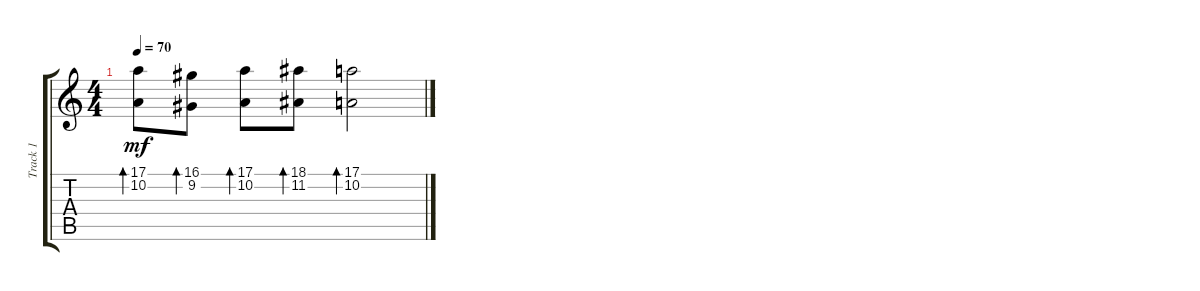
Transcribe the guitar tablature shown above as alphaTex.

\track ("Track 1" "Track 1") {instrument acousticgrandpiano}
\staff {score tabs}
\tuning (E4 B3 G3 D3 A2 D2) {hide}
\ts (4 4)
\tempo 70
\clef g2
\ks c
(17.1 10.2).8{bd 30 dy mf} (16.1 9.2).8{bd 30} (17.1 10.2).8{bd 30} (18.1 11.2).8{bd 30} (17.1 10.2).2{bd 30}
